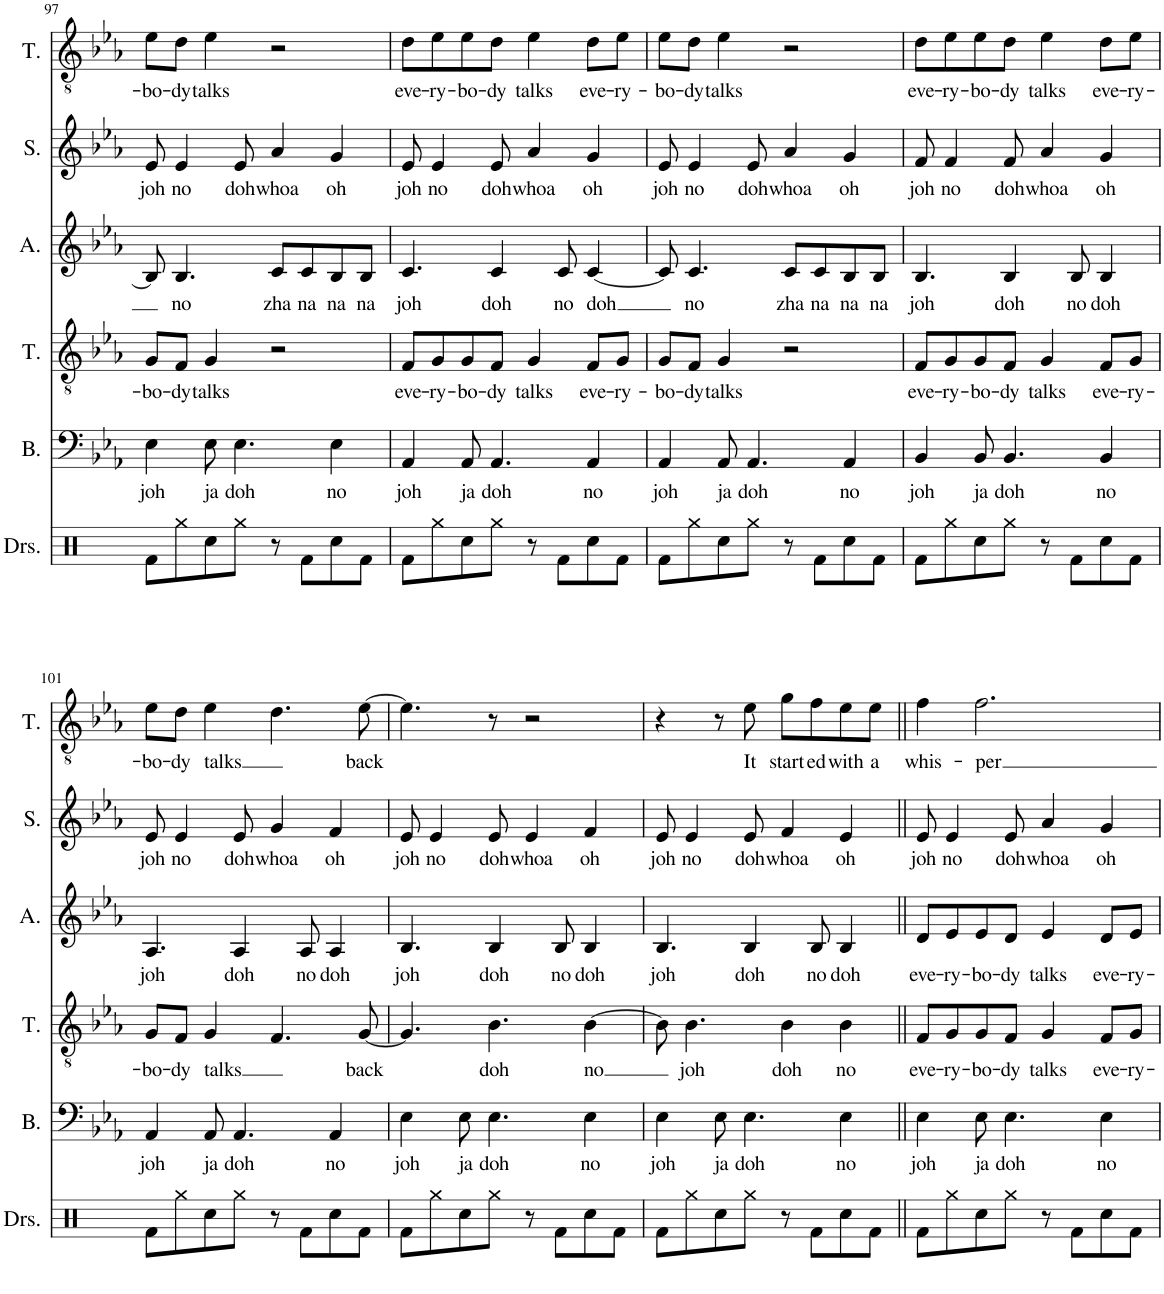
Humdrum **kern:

**kern	**kern	**text	**kern	**text	**kern	**text	**kern	**text	**kern	**text
*part6	*part5	*part5	*part4	*part4	*part3	*part3	*part2	*part2	*part1	*part1
*staff6	*staff5	*staff5	*staff4	*staff4	*staff3	*staff3	*staff2	*staff2	*staff1	*staff1
*I"Drumset	*I"Bass	*	*I"Tenor	*	*I"Alto	*	*I"Soprano	*	*I"Tenor	*
*I'Drs.	*I'B.	*	*I'T.	*	*I'A.	*	*I'S.	*	*I'T.	*
!!LO:PB:g=z
*clefX	*clefF4	*	*clefGv2	*	*clefG2	*	*clefG2	*	*clefGv2	*
*k[]	*k[b-e-a-]	*	*k[b-e-a-]	*	*k[b-e-a-]	*	*k[b-e-a-]	*	*k[b-e-a-]	*
*M4/4	*M4/4	*	*M4/4	*	*M4/4	*	*M4/4	*	*M4/4	*
=97	=97	=97	=97	=97	=97	=97	=97	=97	=97	=97
!	!	!LO:LY:b	!	!LO:LY:b	!	!	!	!LO:LY:b	!	!LO:LY:b
8Rf\L	4E-\	joh	8G/L	-bo-	8B-/]	.	8e-/	joh	8e-\L	-bo-
!	!	!	!	!LO:LY:b	!	!LO:LY:b	!	!LO:LY:b	!	!LO:LY:b
8Rgg\	.	.	8F/J	-dy	4.B-/	no	4e-/	no	8d\J	-dy
!	!	!LO:LY:b	!	!LO:LY:b	!	!	!	!	!	!LO:LY:b
8Rcc\	8E-\	ja	4G/	talks	.	.	.	.	4e-\	talks
!	!	!LO:LY:b	!	!	!	!	!	!LO:LY:b	!	!
8Rgg\J	4.E-\	doh	.	.	.	.	8e-/	doh	.	.
!	!	!	!	!	!	!LO:LY:b	!	!LO:LY:b	!	!
8r	.	.	2r	.	8c/L	zha	4a-/	whoa	2r	.
!	!	!	!	!	!	!LO:LY:b	!	!	!	!
8Rf\L	.	.	.	.	8c/	na	.	.	.	.
!	!	!LO:LY:b	!	!	!	!LO:LY:b	!	!LO:LY:b	!	!
8Rcc\	4E-\	no	.	.	8B-/	na	4g/	oh	.	.
!	!	!	!	!	!	!LO:LY:b	!	!	!	!
8Rf\J	.	.	.	.	8B-/J	na	.	.	.	.
=98	=98	=98	=98	=98	=98	=98	=98	=98	=98	=98
!	!	!LO:LY:b	!	!LO:LY:b	!	!LO:LY:b	!	!LO:LY:b	!	!LO:LY:b
8Rf\L	4AA-/	joh	8F/L	eve-	4.c/	joh	8e-/	joh	8d\L	eve-
!	!	!	!	!LO:LY:b	!	!	!	!LO:LY:b	!	!LO:LY:b
8Rgg\	.	.	8G/	-ry-	.	.	4e-/	no	8e-\	-ry-
!	!	!LO:LY:b	!	!LO:LY:b	!	!	!	!	!	!LO:LY:b
8Rcc\	8AA-/	ja	8G/	-bo-	.	.	.	.	8e-\	-bo-
!	!	!LO:LY:b	!	!LO:LY:b	!	!LO:LY:b	!	!LO:LY:b	!	!LO:LY:b
8Rgg\J	4.AA-/	doh	8F/J	-dy	4c/	doh	8e-/	doh	8d\J	-dy
!	!	!	!	!LO:LY:b	!	!	!	!LO:LY:b	!	!LO:LY:b
8r	.	.	4G/	talks	.	.	4a-/	whoa	4e-\	talks
!	!	!	!	!	!	!LO:LY:b	!	!	!	!
8Rf\L	.	.	.	.	8c/	no	.	.	.	.
!	!	!LO:LY:b	!	!LO:LY:b	!	!LO:LY:b	!	!LO:LY:b	!	!LO:LY:b
8Rcc\	4AA-/	no	8F/L	eve-	[4c/	doh	4g/	oh	8d\L	eve-
!	!	!	!	!LO:LY:b	!	!	!	!	!	!LO:LY:b
8Rf\J	.	.	8G/J	-ry-	.	.	.	.	8e-\J	-ry-
=99	=99	=99	=99	=99	=99	=99	=99	=99	=99	=99
!	!	!LO:LY:b	!	!LO:LY:b	!	!	!	!LO:LY:b	!	!LO:LY:b
8Rf\L	4AA-/	joh	8G/L	-bo-	8c/]	.	8e-/	joh	8e-\L	-bo-
!	!	!	!	!LO:LY:b	!	!LO:LY:b	!	!LO:LY:b	!	!LO:LY:b
8Rgg\	.	.	8F/J	-dy	4.c/	no	4e-/	no	8d\J	-dy
!	!	!LO:LY:b	!	!LO:LY:b	!	!	!	!	!	!LO:LY:b
8Rcc\	8AA-/	ja	4G/	talks	.	.	.	.	4e-\	talks
!	!	!LO:LY:b	!	!	!	!	!	!LO:LY:b	!	!
8Rgg\J	4.AA-/	doh	.	.	.	.	8e-/	doh	.	.
!	!	!	!	!	!	!LO:LY:b	!	!LO:LY:b	!	!
8r	.	.	2r	.	8c/L	zha	4a-/	whoa	2r	.
!	!	!	!	!	!	!LO:LY:b	!	!	!	!
8Rf\L	.	.	.	.	8c/	na	.	.	.	.
!	!	!LO:LY:b	!	!	!	!LO:LY:b	!	!LO:LY:b	!	!
8Rcc\	4AA-/	no	.	.	8B-/	na	4g/	oh	.	.
!	!	!	!	!	!	!LO:LY:b	!	!	!	!
8Rf\J	.	.	.	.	8B-/J	na	.	.	.	.
=100	=100	=100	=100	=100	=100	=100	=100	=100	=100	=100
!	!	!LO:LY:b	!	!LO:LY:b	!	!LO:LY:b	!	!LO:LY:b	!	!LO:LY:b
8Rf\L	4BB-/	joh	8F/L	eve-	4.B-/	joh	8f/	joh	8d\L	eve-
!	!	!	!	!LO:LY:b	!	!	!	!LO:LY:b	!	!LO:LY:b
8Rgg\	.	.	8G/	-ry-	.	.	4f/	no	8e-\	-ry-
!	!	!LO:LY:b	!	!LO:LY:b	!	!	!	!	!	!LO:LY:b
8Rcc\	8BB-/	ja	8G/	-bo-	.	.	.	.	8e-\	-bo-
!	!	!LO:LY:b	!	!LO:LY:b	!	!LO:LY:b	!	!LO:LY:b	!	!LO:LY:b
8Rgg\J	4.BB-/	doh	8F/J	-dy	4B-/	doh	8f/	doh	8d\J	-dy
!	!	!	!	!LO:LY:b	!	!	!	!LO:LY:b	!	!LO:LY:b
8r	.	.	4G/	talks	.	.	4a-/	whoa	4e-\	talks
!	!	!	!	!	!	!LO:LY:b	!	!	!	!
8Rf\L	.	.	.	.	8B-/	no	.	.	.	.
!	!	!LO:LY:b	!	!LO:LY:b	!	!LO:LY:b	!	!LO:LY:b	!	!LO:LY:b
8Rcc\	4BB-/	no	8F/L	eve-	4B-/	doh	4g/	oh	8d\L	eve-
!	!	!	!	!LO:LY:b	!	!	!	!	!	!LO:LY:b
8Rf\J	.	.	8G/J	-ry-	.	.	.	.	8e-\J	-ry-
!!LO:LB:g=z
=101	=101	=101	=101	=101	=101	=101	=101	=101	=101	=101
!	!	!LO:LY:b	!	!LO:LY:b	!	!LO:LY:b	!	!LO:LY:b	!	!LO:LY:b
8Rf\L	4AA-/	joh	8G/L	-bo-	4.A-/	joh	8e-/	joh	8e-\L	-bo-
!	!	!	!	!LO:LY:b	!	!	!	!LO:LY:b	!	!LO:LY:b
8Rgg\	.	.	8F/J	-dy	.	.	4e-/	no	8d\J	-dy
!	!	!LO:LY:b	!	!LO:LY:b	!	!	!	!	!	!LO:LY:b
8Rcc\	8AA-/	ja	4G/	talks	.	.	.	.	4e-\	talks
!	!	!LO:LY:b	!	!	!	!LO:LY:b	!	!LO:LY:b	!	!
8Rgg\J	4.AA-/	doh	.	.	4A-/	doh	8e-/	doh	.	.
!	!	!	!	!	!	!	!	!LO:LY:b	!	!
8r	.	.	4.F/	.	.	.	4g/	whoa	4.d\	.
!	!	!	!	!	!	!LO:LY:b	!	!	!	!
8Rf\L	.	.	.	.	8A-/	no	.	.	.	.
!	!	!LO:LY:b	!	!	!	!LO:LY:b	!	!LO:LY:b	!	!
8Rcc\	4AA-/	no	.	.	4A-/	doh	4f/	oh	.	.
!	!	!	!	!LO:LY:b	!	!	!	!	!	!LO:LY:b
8Rf\J	.	.	[8G/	back	.	.	.	.	[8e-\	back
=102	=102	=102	=102	=102	=102	=102	=102	=102	=102	=102
!	!	!LO:LY:b	!	!	!	!LO:LY:b	!	!LO:LY:b	!	!
8Rf\L	4E-\	joh	4.G/]	.	4.B-/	joh	8e-/	joh	4.e-\]	.
!	!	!	!	!	!	!	!	!LO:LY:b	!	!
8Rgg\	.	.	.	.	.	.	4e-/	no	.	.
!	!	!LO:LY:b	!	!	!	!	!	!	!	!
8Rcc\	8E-\	ja	.	.	.	.	.	.	.	.
!	!	!LO:LY:b	!	!LO:LY:b	!	!LO:LY:b	!	!LO:LY:b	!	!
8Rgg\J	4.E-\	doh	4.B-\	doh	4B-/	doh	8e-/	doh	8r	.
!	!	!	!	!	!	!	!	!LO:LY:b	!	!
8r	.	.	.	.	.	.	4e-/	whoa	2r	.
!	!	!	!	!	!	!LO:LY:b	!	!	!	!
8Rf\L	.	.	.	.	8B-/	no	.	.	.	.
!	!	!LO:LY:b	!	!LO:LY:b	!	!LO:LY:b	!	!LO:LY:b	!	!
8Rcc\	4E-\	no	[4B-\	no	4B-/	doh	4f/	oh	.	.
8Rf\J	.	.	.	.	.	.	.	.	.	.
=103	=103	=103	=103	=103	=103	=103	=103	=103	=103	=103
!	!	!LO:LY:b	!	!	!	!LO:LY:b	!	!LO:LY:b	!	!
8Rf\L	4E-\	joh	8B-\]	.	4.B-/	joh	8e-/	joh	4r	.
!	!	!	!	!LO:LY:b	!	!	!	!LO:LY:b	!	!
8Rgg\	.	.	4.B-\	joh	.	.	4e-/	no	.	.
!	!	!LO:LY:b	!	!	!	!	!	!	!	!
8Rcc\	8E-\	ja	.	.	.	.	.	.	8r	.
!	!	!LO:LY:b	!	!	!	!LO:LY:b	!	!LO:LY:b	!	!LO:LY:b
8Rgg\J	4.E-\	doh	.	.	4B-/	doh	8e-/	doh	8e-\	It
!	!	!	!	!LO:LY:b	!	!	!	!LO:LY:b	!	!LO:LY:b
8r	.	.	4B-\	doh	.	.	4f/	whoa	8g\L	start-
!	!	!	!	!	!	!LO:LY:b	!	!	!	!LO:LY:b
8Rf\L	.	.	.	.	8B-/	no	.	.	8f\	-ed
!	!	!LO:LY:b	!	!LO:LY:b	!	!LO:LY:b	!	!LO:LY:b	!	!LO:LY:b
8Rcc\	4E-\	no	4B-\	no	4B-/	doh	4e-/	oh	8e-\	with
!	!	!	!	!	!	!	!	!	!	!LO:LY:b
8Rf\J	.	.	.	.	.	.	.	.	8e-\J	a
=104||	=104||	=104||	=104||	=104||	=104||	=104||	=104||	=104||	=104||	=104||
!	!	!LO:LY:b	!	!LO:LY:b	!	!LO:LY:b	!	!LO:LY:b	!	!LO:LY:b
8Rf\L	4E-\	joh	8F/L	eve-	8d/L	eve-	8e-/	joh	4f\	whis-
!	!	!	!	!LO:LY:b	!	!LO:LY:b	!	!LO:LY:b	!	!
8Rgg\	.	.	8G/	-ry-	8e-/	-ry-	4e-/	no	.	.
!	!	!LO:LY:b	!	!LO:LY:b	!	!LO:LY:b	!	!	!	!LO:LY:b
8Rcc\	8E-\	ja	8G/	-bo-	8e-/	-bo-	.	.	2.f\	-per
!	!	!LO:LY:b	!	!LO:LY:b	!	!LO:LY:b	!	!LO:LY:b	!	!
8Rgg\J	4.E-\	doh	8F/J	-dy	8d/J	-dy	8e-/	doh	.	.
!	!	!	!	!LO:LY:b	!	!LO:LY:b	!	!LO:LY:b	!	!
8r	.	.	4G/	talks	4e-/	talks	4a-/	whoa	.	.
8Rf\L	.	.	.	.	.	.	.	.	.	.
!	!	!LO:LY:b	!	!LO:LY:b	!	!LO:LY:b	!	!LO:LY:b	!	!
8Rcc\	4E-\	no	8F/L	eve-	8d/L	eve-	4g/	oh	.	.
!	!	!	!	!LO:LY:b	!	!LO:LY:b	!	!	!	!
8Rf\J	.	.	8G/J	-ry-	8e-/J	-ry-	.	.	.	.
=	=	=	=	=	=	=	=	=	=	=
*-	*-	*-	*-	*-	*-	*-	*-	*-	*-	*-
